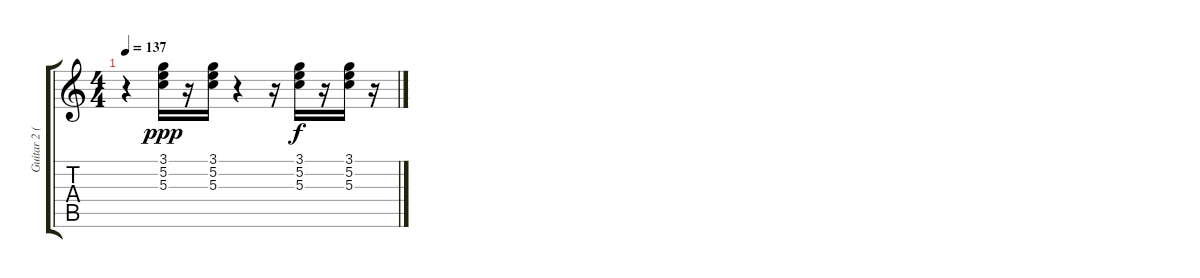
\track ("Guitar 2 (Fingerpicked)" "Guitar 2 (") {instrument distortionguitar}
\staff {score tabs}
\tuning (E4 B3 G3 D3 A2 E2) {hide}
\ts (4 4)
\tempo 137
\clef g2
\ks c
r.4{dy pp} (3.1 5.2 5.3).16{dy ppp} r.16 (3.1 5.2 5.3).16 r.4 r.16 (3.1 5.2 5.3).16{dy f} r.16 (3.1 5.2 5.3).16 r.16
